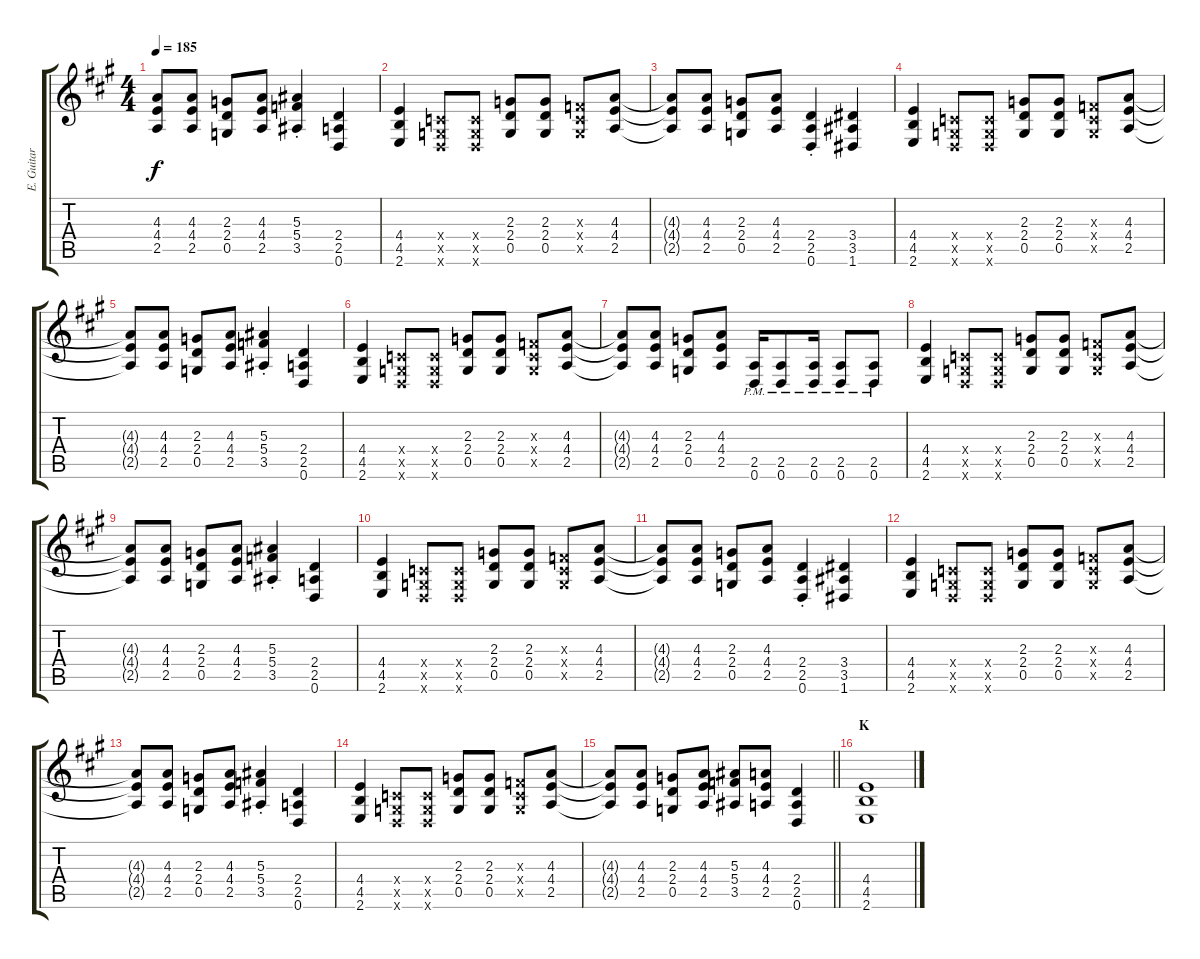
\track ("E. Guitar III" "E. Guitar ") {instrument overdrivenguitar}
\staff {score tabs}
\tuning (D4 A3 F3 C3 G2 D2) {hide}
\ts (4 4)
\tempo 185
\clef g2
\ks a
(4.3{t} 4.4{t} 2.5{t}).8{dy f} (4.3 4.4 2.5).8 (2.3 2.4 0.5).8 (4.3 4.4 2.5).8 (5.3{st} 5.4{st} 3.5{st}).4 (2.4 2.5 0.6).4 |
(4.4 4.5 2.6).4 (0.4{x} 0.5{x} 0.6{x}).8 (0.4{x} 0.5{x} 0.6{x}).8 (2.3 2.4 0.5).8 (2.3 2.4 0.5).8 (0.3{x} 0.4{x} 0.5{x}).8 (4.3 4.4 2.5).8 |
(4.3{t} 4.4{t} 2.5{t}).8 (4.3 4.4 2.5).8 (2.3 2.4 0.5).8 (4.3 4.4 2.5).8 (2.4{st} 2.5{st} 0.6{st}).4 (3.4 3.5 1.6).4 |
(4.4 4.5 2.6).4 (0.4{x} 0.5{x} 0.6{x}).8 (0.4{x} 0.5{x} 0.6{x}).8 (2.3 2.4 0.5).8 (2.3 2.4 0.5).8 (0.3{x} 0.4{x} 0.5{x}).8 (4.3 4.4 2.5).8 |
(4.3{t} 4.4{t} 2.5{t}).8 (4.3 4.4 2.5).8 (2.3 2.4 0.5).8 (4.3 4.4 2.5).8 (5.3{st} 5.4{st} 3.5{st}).4 (2.4 2.5 0.6).4 |
(4.4 4.5 2.6).4 (0.4{x} 0.5{x} 0.6{x}).8 (0.4{x} 0.5{x} 0.6{x}).8 (2.3 2.4 0.5).8 (2.3 2.4 0.5).8 (0.3{x} 0.4{x} 0.5{x}).8 (4.3 4.4 2.5).8 |
(4.3{t} 4.4{t} 2.5{t}).8 (4.3 4.4 2.5).8 (2.3 2.4 0.5).8 (4.3 4.4 2.5).8 (2.5{pm} 0.6{pm}).16 (2.5{pm} 0.6{pm}).8 (2.5{pm} 0.6{pm}).16 (2.5{pm} 0.6{pm}).8 (2.5{pm} 0.6{pm}).8 |
(4.4 4.5 2.6).4 (0.4{x} 0.5{x} 0.6{x}).8 (0.4{x} 0.5{x} 0.6{x}).8 (2.3 2.4 0.5).8 (2.3 2.4 0.5).8 (0.3{x} 0.4{x} 0.5{x}).8 (4.3 4.4 2.5).8 |
(4.3{t} 4.4{t} 2.5{t}).8 (4.3 4.4 2.5).8 (2.3 2.4 0.5).8 (4.3 4.4 2.5).8 (5.3{st} 5.4{st} 3.5{st}).4 (2.4 2.5 0.6).4 |
(4.4 4.5 2.6).4 (0.4{x} 0.5{x} 0.6{x}).8 (0.4{x} 0.5{x} 0.6{x}).8 (2.3 2.4 0.5).8 (2.3 2.4 0.5).8 (0.3{x} 0.4{x} 0.5{x}).8 (4.3 4.4 2.5).8 |
(4.3{t} 4.4{t} 2.5{t}).8 (4.3 4.4 2.5).8 (2.3 2.4 0.5).8 (4.3 4.4 2.5).8 (2.4{st} 2.5{st} 0.6{st}).4 (3.4 3.5 1.6).4 |
(4.4 4.5 2.6).4 (0.4{x} 0.5{x} 0.6{x}).8 (0.4{x} 0.5{x} 0.6{x}).8 (2.3 2.4 0.5).8 (2.3 2.4 0.5).8 (0.3{x} 0.4{x} 0.5{x}).8 (4.3 4.4 2.5).8 |
(4.3{t} 4.4{t} 2.5{t}).8 (4.3 4.4 2.5).8 (2.3 2.4 0.5).8 (4.3 4.4 2.5).8 (5.3{st} 5.4{st} 3.5{st}).4 (2.4 2.5 0.6).4 |
(4.4 4.5 2.6).4 (0.4{x} 0.5{x} 0.6{x}).8 (0.4{x} 0.5{x} 0.6{x}).8 (2.3 2.4 0.5).8 (2.3 2.4 0.5).8 (0.3{x} 0.4{x} 0.5{x}).8 (4.3 4.4 2.5).8 |
\barLineRight lightlight
(4.3{t} 4.4{t} 2.5{t}).8 (4.3 4.4 2.5).8 (2.3 2.4 0.5).8 (4.3 4.4 2.5).8 (5.3 5.4 3.5).8 (4.3 4.4 2.5).8 (2.4 2.5 0.6).4 |
\section ("" "K")
(4.4 4.5 2.6).1
